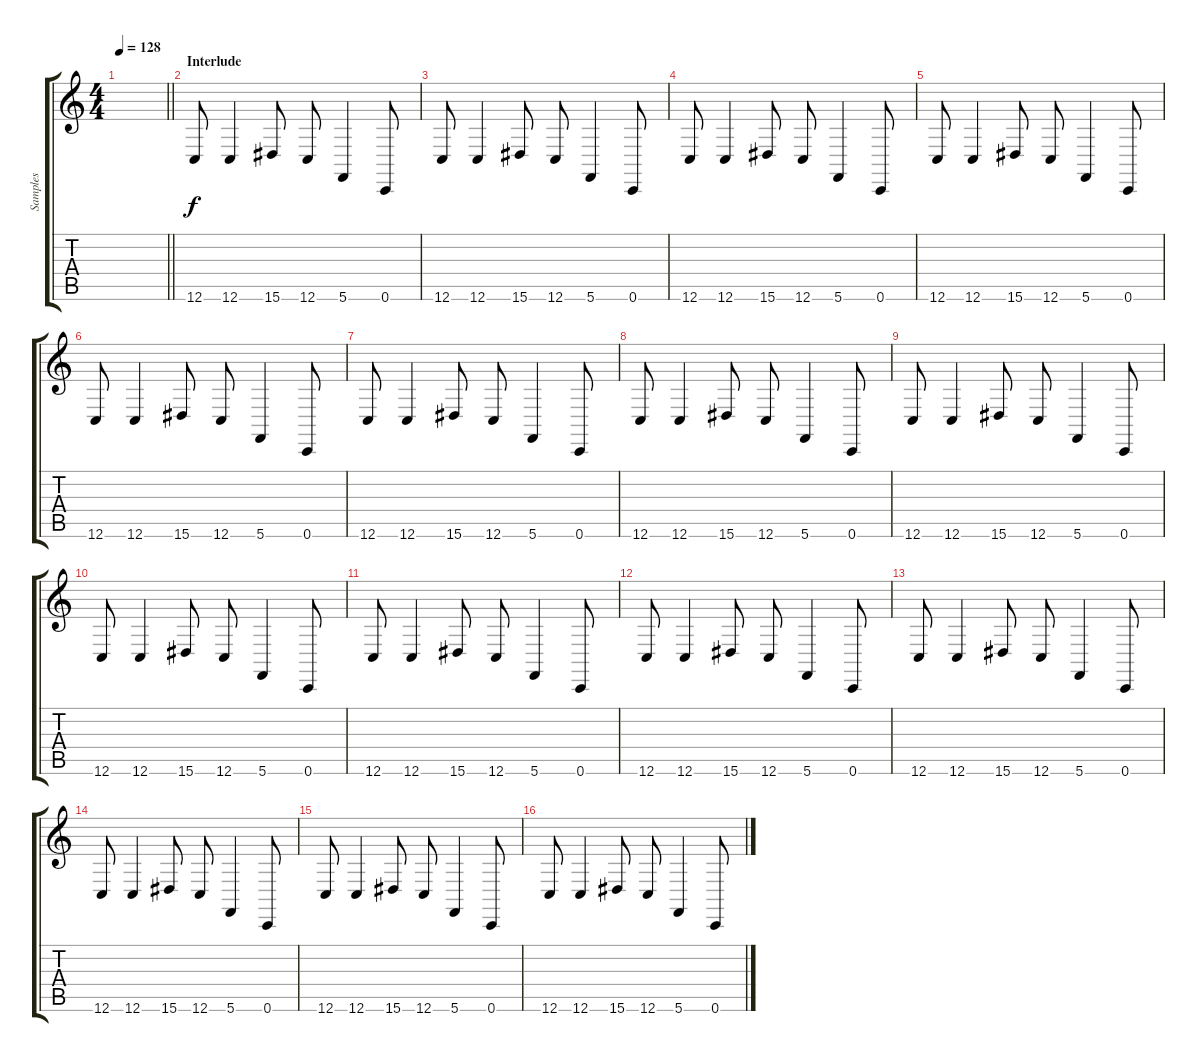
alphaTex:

\track ("Samples" "Samples") {instrument lead2sawtooth}
\staff {score tabs}
\tuning (D4 A3 F3 C3 G2 C2) {hide}
\ts (4 4)
\tempo 128
\clef g2
\barLineRight lightlight
\ks c
|
\section ("" "Interlude")
12.6.8 12.6.4 15.6.8 12.6.8 5.6.4 0.6.8 |
12.6.8 12.6.4 15.6.8 12.6.8 5.6.4 0.6.8 |
12.6.8 12.6.4 15.6.8 12.6.8 5.6.4 0.6.8 |
12.6.8 12.6.4 15.6.8 12.6.8 5.6.4 0.6.8 |
12.6.8 12.6.4 15.6.8 12.6.8 5.6.4 0.6.8 |
12.6.8 12.6.4 15.6.8 12.6.8 5.6.4 0.6.8 |
12.6.8 12.6.4 15.6.8 12.6.8 5.6.4 0.6.8 |
12.6.8 12.6.4 15.6.8 12.6.8 5.6.4 0.6.8 |
12.6.8 12.6.4 15.6.8 12.6.8 5.6.4 0.6.8 |
12.6.8 12.6.4 15.6.8 12.6.8 5.6.4 0.6.8 |
12.6.8 12.6.4 15.6.8 12.6.8 5.6.4 0.6.8 |
12.6.8 12.6.4 15.6.8 12.6.8 5.6.4 0.6.8 |
12.6.8 12.6.4 15.6.8 12.6.8 5.6.4 0.6.8 |
12.6.8 12.6.4 15.6.8 12.6.8 5.6.4 0.6.8 |
12.6.8 12.6.4 15.6.8 12.6.8 5.6.4 0.6.8
